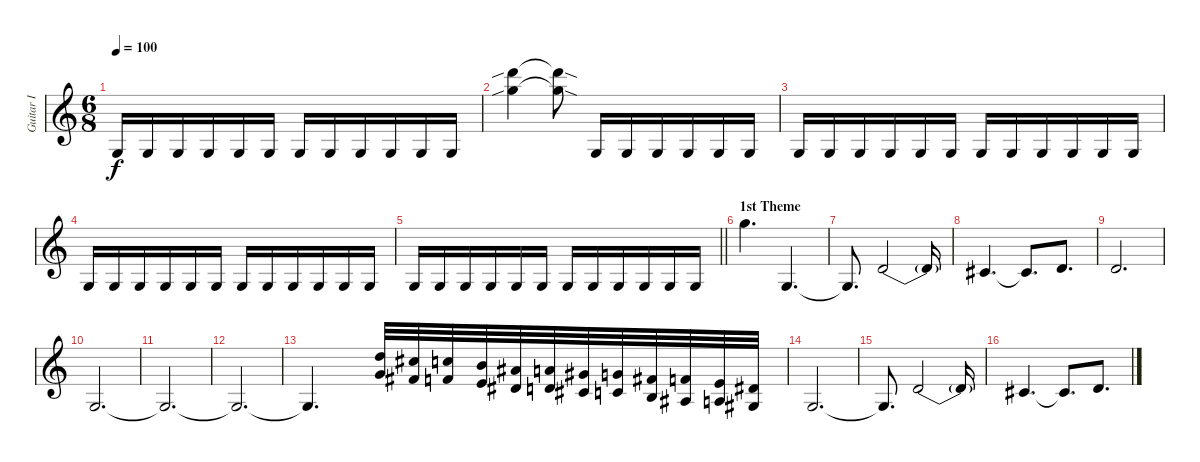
\track ("Guitar I" "Guitar I") {instrument distortionguitar}
\staff {score}
\tuning (D4 A3 F3 C3 G2 D2) {hide}
\ts (6 8)
\tempo 100
\clef g2
\ks c
0.5.16{dy f} 0.5.16 0.5.16 0.5.16 0.5.16 0.5.16 0.5.16 0.5.16 0.5.16 0.5.16 0.5.16 0.5.16 |
(12.1{sib} 10.2{sib}).4 (12.1{sod t} 10.2{sod t}).8 0.5.16 0.5.16 0.5.16 0.5.16 0.5.16 0.5.16 |
0.5.16 0.5.16 0.5.16 0.5.16 0.5.16 0.5.16 0.5.16 0.5.16 0.5.16 0.5.16 0.5.16 0.5.16 |
0.5.16 0.5.16 0.5.16 0.5.16 0.5.16 0.5.16 0.5.16 0.5.16 0.5.16 0.5.16 0.5.16 0.5.16 |
\barLineRight lightlight
0.5.16 0.5.16 0.5.16 0.5.16 0.5.16 0.5.16 0.5.16 0.5.16 0.5.16 0.5.16 0.5.16 0.5.16 |
\section ("" "1st Theme")
10.2{be (custom 0 0 15 0 20 2 30 2 40 0 60 0)}.4{d} 0.5.4{d} |
0.5{t}.8{d} 7.5{be (custom 0 0 20 0 25 2 40 2 45 0 60 0)}.2 7.5{t}.16 |
6.5.4{d} 6.5{t}.8{d} 7.5.8{d} |
7.5.2{d} |
5.6.2{d} |
5.6{t}.2{d} |
5.6{t}.2{d} |
5.6{t}.4{d} (14.4 12.5).32 (13.4 11.5).32 (12.4 10.5).32 (11.4 9.5).32 (10.4 8.5).32 (9.4 7.5).32 (8.4 6.5).32 (7.4 5.5).32 (6.4 4.5).32 (5.4 3.5).32 (4.4 2.5).32 (3.4 1.5).32 |
0.5.2{d} |
0.5{t}.8{d} 7.5{be (custom 0 0 20 0 25 2 40 2 45 0 60 0)}.2 7.5{t}.16 |
6.5.4{d} 6.5{t}.8{d} 7.5.8{d}
